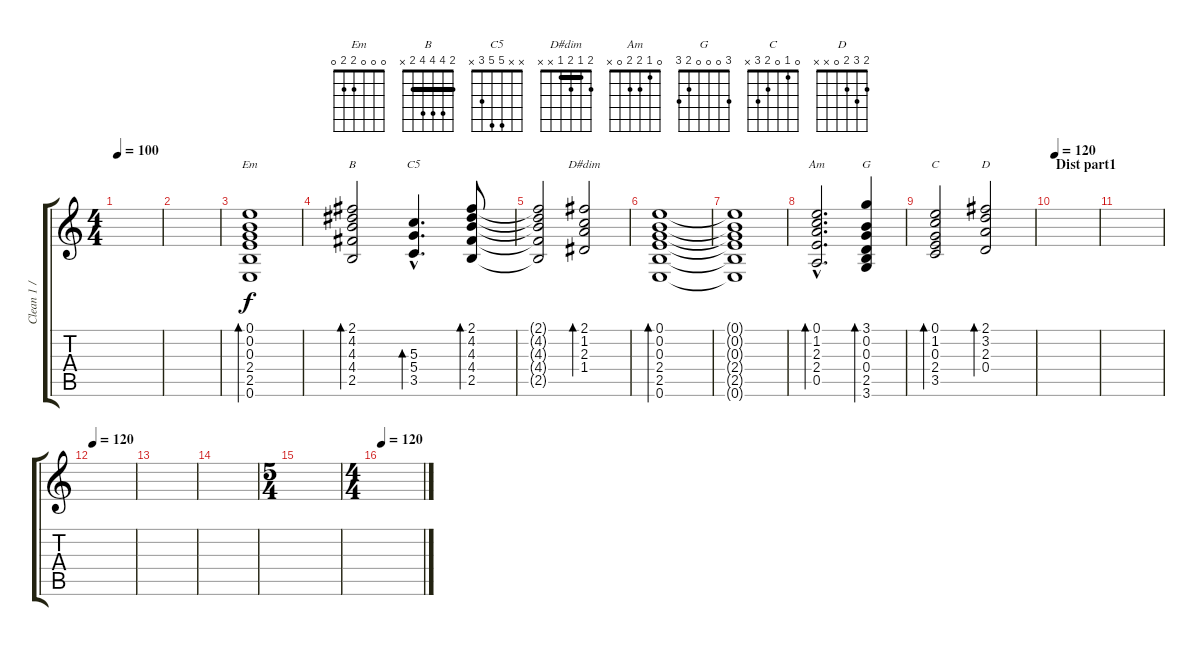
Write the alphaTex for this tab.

\track ("Clean 1 / Dist Solo2" "Clean 1 / ") {instrument acousticguitarsteel}
\staff {score tabs}
\tuning (E4 B3 G3 D3 A2 E2) {hide}
\chord ("Em" 0 0 0 2 2 0)
\chord ("B" 2 4 4 4 2 x) {barre 2}
\chord ("C5" x x 5 5 3 x)
\chord ("D#dim" 2 1 2 1 x x) {barre 1}
\chord ("Am" 0 1 2 2 0 x)
\chord ("G" 3 0 0 0 2 3)
\chord ("C" 0 1 0 2 3 x)
\chord ("D" 2 3 2 0 x x)
\ts (4 4)
\tempo 100
\clef g2
\ks c
|
|
(0.1 0.2 0.3 2.4 2.5 0.6).1{bd 60 ch "Em" volume 10} |
(2.1 4.2 4.3 4.4 2.5).2{bd 60 ch "B"} (5.3{hac} 5.4{hac} 3.5{hac}).4{d bd 60 ch "C5"} (2.1 4.2 4.3 4.4 2.5).8{bd 60} |
(2.1{t} 4.2{t} 4.3{t} 4.4{t} 2.5{t}).2 (2.1 1.2 2.3 1.4).2{bd 60 ch "D#dim"} |
(0.1 0.2 0.3 2.4 2.5 0.6).1{bd 60} |
(0.1{t} 0.2{t} 0.3{t} 2.4{t} 2.5{t} 0.6{t}).1 |
(0.1{hac} 1.2{hac} 2.3{hac} 2.4{hac} 0.5{hac}).2{d bd 60 ch "Am"} (3.1 0.2 0.3 0.4 2.5 3.6).4{bd 60 ch "G"} |
(0.1 1.2 0.3 2.4 3.5).2{bd 60 ch "C"} (2.1 3.2 2.3 0.4).2{bd 60 ch "D"} |
\section ("" "Dist part1")
\tempo 120
|
|
\tempo 120
|
|
|
\ts (5 4)
|
\ts (4 4)
\tempo 120
